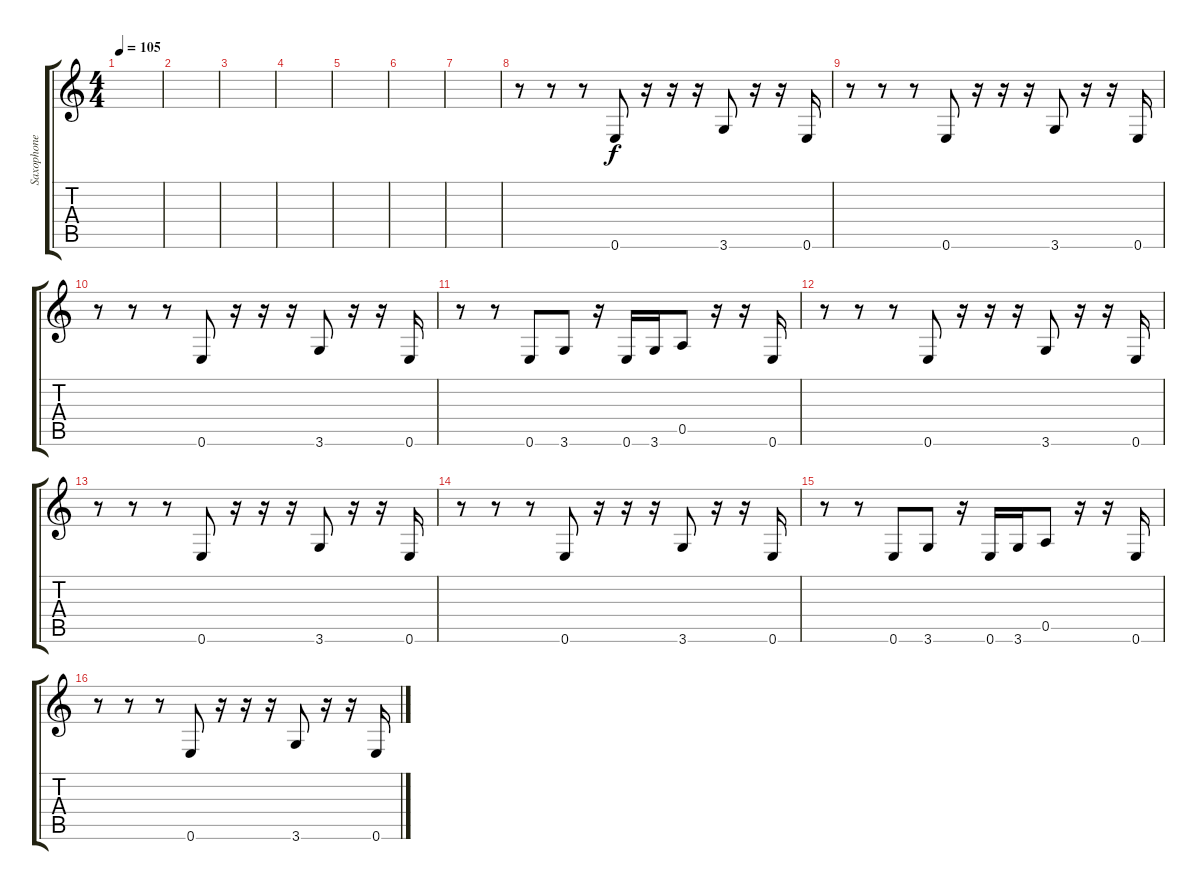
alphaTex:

\track ("Saxophone : Baritone" "Saxophone ") {instrument distortionguitar}
\staff {score tabs}
\tuning (E4 B3 G3 D3 A2 E2) {hide}
\ts (4 4)
\tempo 105
\clef g2
\ks c
|
|
|
|
|
|
|
r.8 r.8 r.8 0.6.8 r.16 r.16 r.16 3.6.8 r.16 r.16 0.6.16 |
r.8 r.8 r.8 0.6.8 r.16 r.16 r.16 3.6.8 r.16 r.16 0.6.16 |
r.8 r.8 r.8 0.6.8 r.16 r.16 r.16 3.6.8 r.16 r.16 0.6.16 |
r.8 r.8 0.6.8 3.6.8 r.16 0.6.16 3.6.16 0.5.8 r.16 r.16 0.6.16 |
r.8 r.8 r.8 0.6.8 r.16 r.16 r.16 3.6.8 r.16 r.16 0.6.16 |
r.8 r.8 r.8 0.6.8 r.16 r.16 r.16 3.6.8 r.16 r.16 0.6.16 |
r.8 r.8 r.8 0.6.8 r.16 r.16 r.16 3.6.8 r.16 r.16 0.6.16 |
r.8 r.8 0.6.8 3.6.8 r.16 0.6.16 3.6.16 0.5.8 r.16 r.16 0.6.16 |
r.8 r.8 r.8 0.6.8 r.16 r.16 r.16 3.6.8 r.16 r.16 0.6.16
